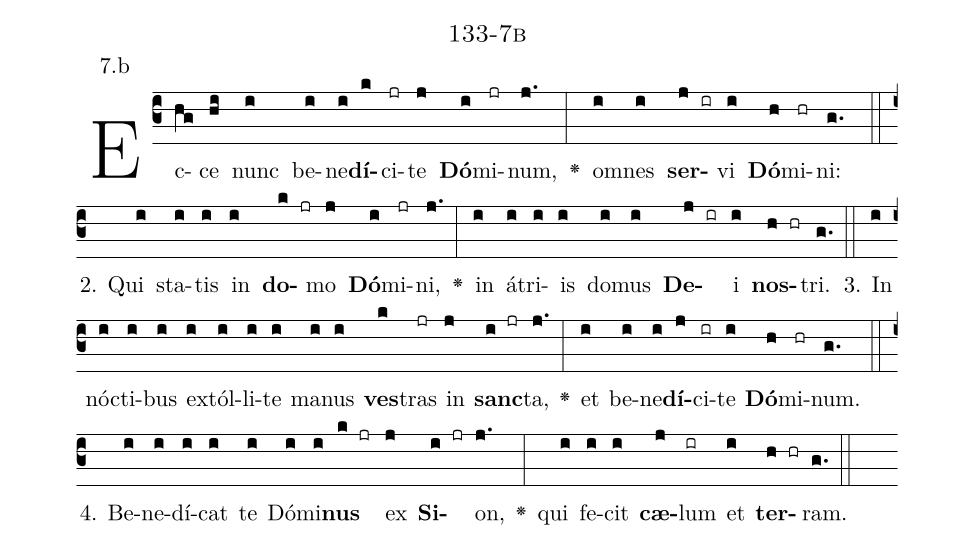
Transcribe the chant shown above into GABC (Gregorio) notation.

name: 133-7b;
annotation: 7.b;
%%
(c3)Ec(hg)ce(hi) nunc(i) be(i)ne(i)<b>dí</b>(k)ci(jr)te(j) <b>Dó</b>(i)mi(jr)num,(j.) <v>\greheightstar</v>(:) om(i)nes(i) <b>ser</b>(j ir)vi(i) <b>Dó</b>(h)mi(hr)ni:(g.) (::)
2. Qui(i) sta(i)tis(i) in(i) <b>do</b>(k jr)mo(j) <b>Dó</b>(i)mi(jr)ni,(j.) <v>\greheightstar</v>(:) in(i) á(i)tri(i)is(i) do(i)mus(i) <b>De</b>(j ir)i(i) <b>nos</b>(h hr)tri.(g.) (::)
3. In(i) nóc(i)ti(i)bus(i) ex(i)tól(i)li(i)te(i) ma(i)nus(i) <b>ves</b>(k)tras(jr) in(j) <b>sanc</b>(i jr)ta,(j.) <v>\greheightstar</v>(:) et(i) be(i)ne(i)<b>dí</b>(j)ci(ir)te(i) <b>Dó</b>(h)mi(hr)num.(g.) (::)
4. Be(i)ne(i)dí(i)cat(i) te(i) Dó(i)mi(i)<b>nus</b>(k jr) ex(j) <b>Si</b>(i jr)on,(j.) <v>\greheightstar</v>(:) qui(i) fe(i)cit(i) <b>cæ</b>(j)lum(ir) et(i) <b>ter</b>(h hr)ram.(g.) (::)
